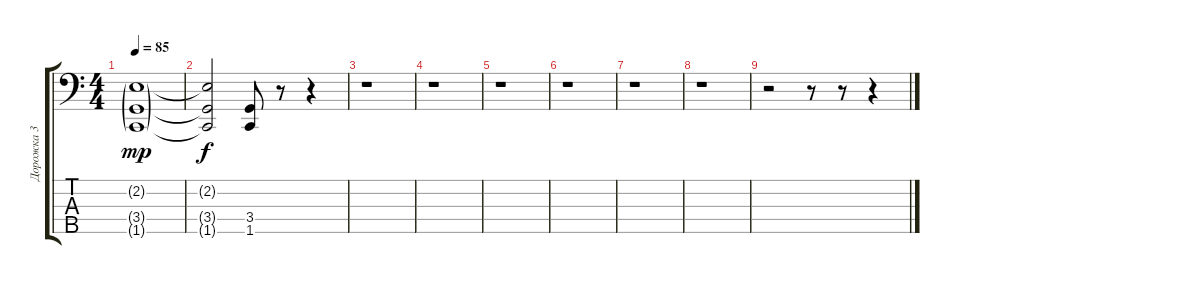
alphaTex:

\track ("Дорожка 3" "Дорожка 3") {instrument electricbassfinger}
\staff {score tabs}
\tuning (G2 D2 A1 E1 B0) {hide}
\ts (4 4)
\tempo 85
\clef f4
\ks c
(2.2{g} 3.4{g} 1.5{g}).1{dy mp} |
(2.2{t} 3.4{t} 1.5{t}).2{dy f} (3.4 1.5).8 r.8 r.4 |
r.1 |
r.1 |
r.1 |
r.1 |
r.1 |
r.1 |
r.2 r.8 r.8 r.4
